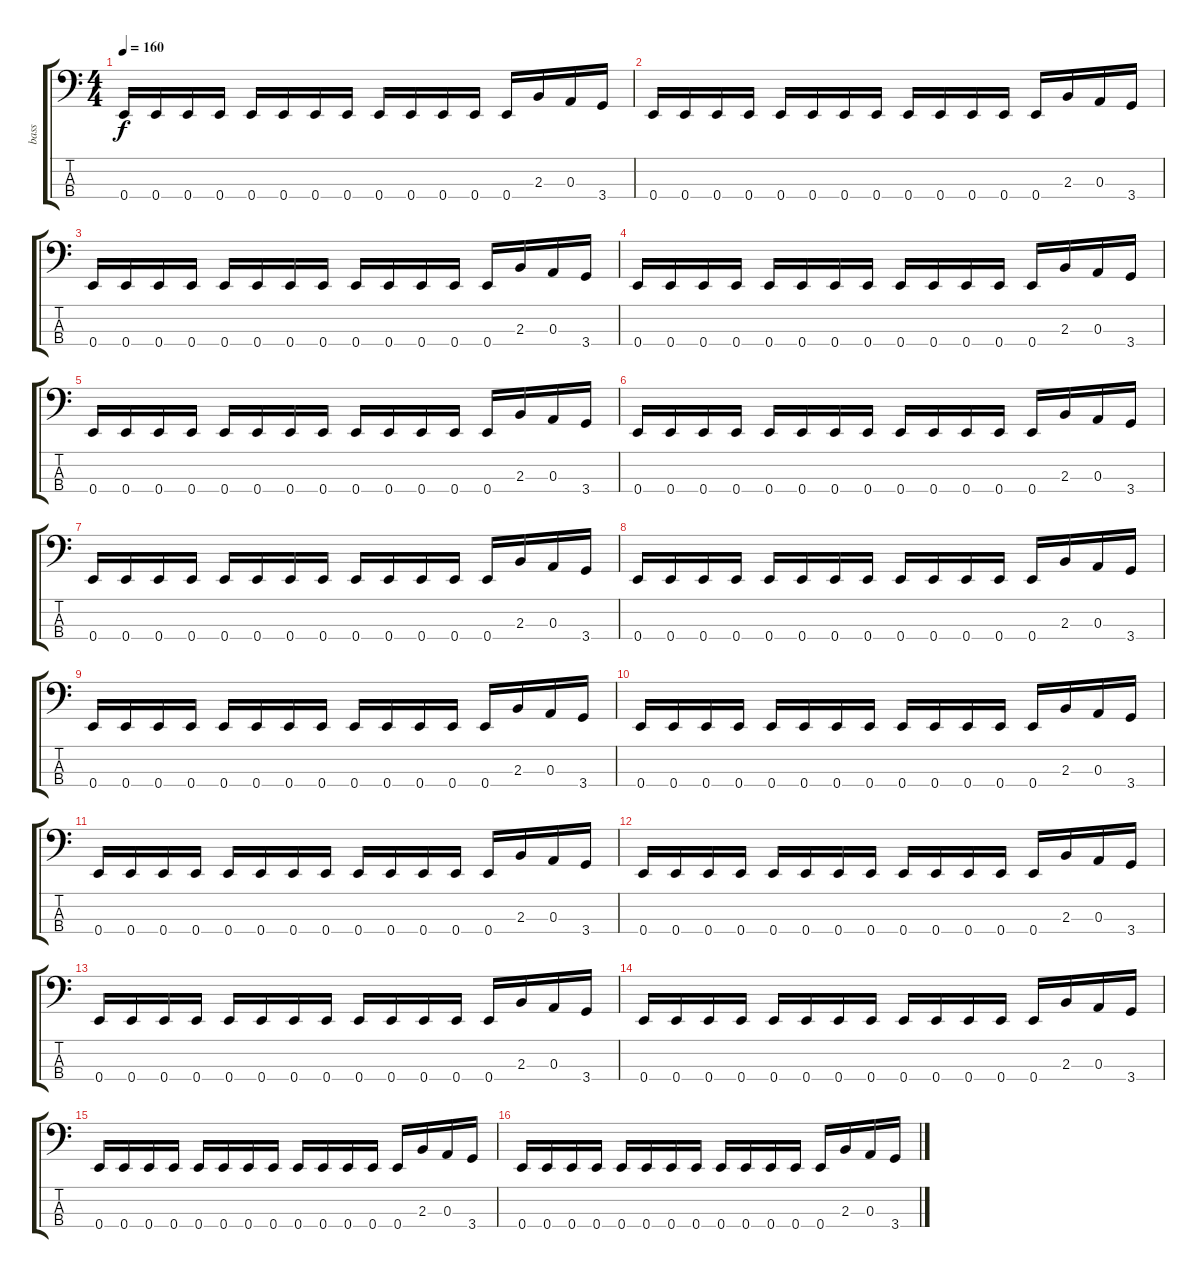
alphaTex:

\track ("bass" "bass") {instrument electricbasspick}
\staff {score tabs}
\tuning (G2 D2 A1 E1) {hide}
\ts (4 4)
\tempo 160
\clef f4
\ks c
0.4.16{dy f} 0.4.16 0.4.16 0.4.16 0.4.16 0.4.16 0.4.16 0.4.16 0.4.16 0.4.16 0.4.16 0.4.16 0.4.16 2.3.16 0.3.16 3.4.16 |
0.4.16 0.4.16 0.4.16 0.4.16 0.4.16 0.4.16 0.4.16 0.4.16 0.4.16 0.4.16 0.4.16 0.4.16 0.4.16 2.3.16 0.3.16 3.4.16 |
0.4.16 0.4.16 0.4.16 0.4.16 0.4.16 0.4.16 0.4.16 0.4.16 0.4.16 0.4.16 0.4.16 0.4.16 0.4.16 2.3.16 0.3.16 3.4.16 |
0.4.16 0.4.16 0.4.16 0.4.16 0.4.16 0.4.16 0.4.16 0.4.16 0.4.16 0.4.16 0.4.16 0.4.16 0.4.16 2.3.16 0.3.16 3.4.16 |
0.4.16 0.4.16 0.4.16 0.4.16 0.4.16 0.4.16 0.4.16 0.4.16 0.4.16 0.4.16 0.4.16 0.4.16 0.4.16 2.3.16 0.3.16 3.4.16 |
0.4.16 0.4.16 0.4.16 0.4.16 0.4.16 0.4.16 0.4.16 0.4.16 0.4.16 0.4.16 0.4.16 0.4.16 0.4.16 2.3.16 0.3.16 3.4.16 |
0.4.16 0.4.16 0.4.16 0.4.16 0.4.16 0.4.16 0.4.16 0.4.16 0.4.16 0.4.16 0.4.16 0.4.16 0.4.16 2.3.16 0.3.16 3.4.16 |
0.4.16 0.4.16 0.4.16 0.4.16 0.4.16 0.4.16 0.4.16 0.4.16 0.4.16 0.4.16 0.4.16 0.4.16 0.4.16 2.3.16 0.3.16 3.4.16 |
0.4.16 0.4.16 0.4.16 0.4.16 0.4.16 0.4.16 0.4.16 0.4.16 0.4.16 0.4.16 0.4.16 0.4.16 0.4.16 2.3.16 0.3.16 3.4.16 |
0.4.16 0.4.16 0.4.16 0.4.16 0.4.16 0.4.16 0.4.16 0.4.16 0.4.16 0.4.16 0.4.16 0.4.16 0.4.16 2.3.16 0.3.16 3.4.16 |
0.4.16 0.4.16 0.4.16 0.4.16 0.4.16 0.4.16 0.4.16 0.4.16 0.4.16 0.4.16 0.4.16 0.4.16 0.4.16 2.3.16 0.3.16 3.4.16 |
0.4.16 0.4.16 0.4.16 0.4.16 0.4.16 0.4.16 0.4.16 0.4.16 0.4.16 0.4.16 0.4.16 0.4.16 0.4.16 2.3.16 0.3.16 3.4.16 |
0.4.16 0.4.16 0.4.16 0.4.16 0.4.16 0.4.16 0.4.16 0.4.16 0.4.16 0.4.16 0.4.16 0.4.16 0.4.16 2.3.16 0.3.16 3.4.16 |
0.4.16 0.4.16 0.4.16 0.4.16 0.4.16 0.4.16 0.4.16 0.4.16 0.4.16 0.4.16 0.4.16 0.4.16 0.4.16 2.3.16 0.3.16 3.4.16 |
0.4.16 0.4.16 0.4.16 0.4.16 0.4.16 0.4.16 0.4.16 0.4.16 0.4.16 0.4.16 0.4.16 0.4.16 0.4.16 2.3.16 0.3.16 3.4.16 |
0.4.16 0.4.16 0.4.16 0.4.16 0.4.16 0.4.16 0.4.16 0.4.16 0.4.16 0.4.16 0.4.16 0.4.16 0.4.16 2.3.16 0.3.16 3.4.16
